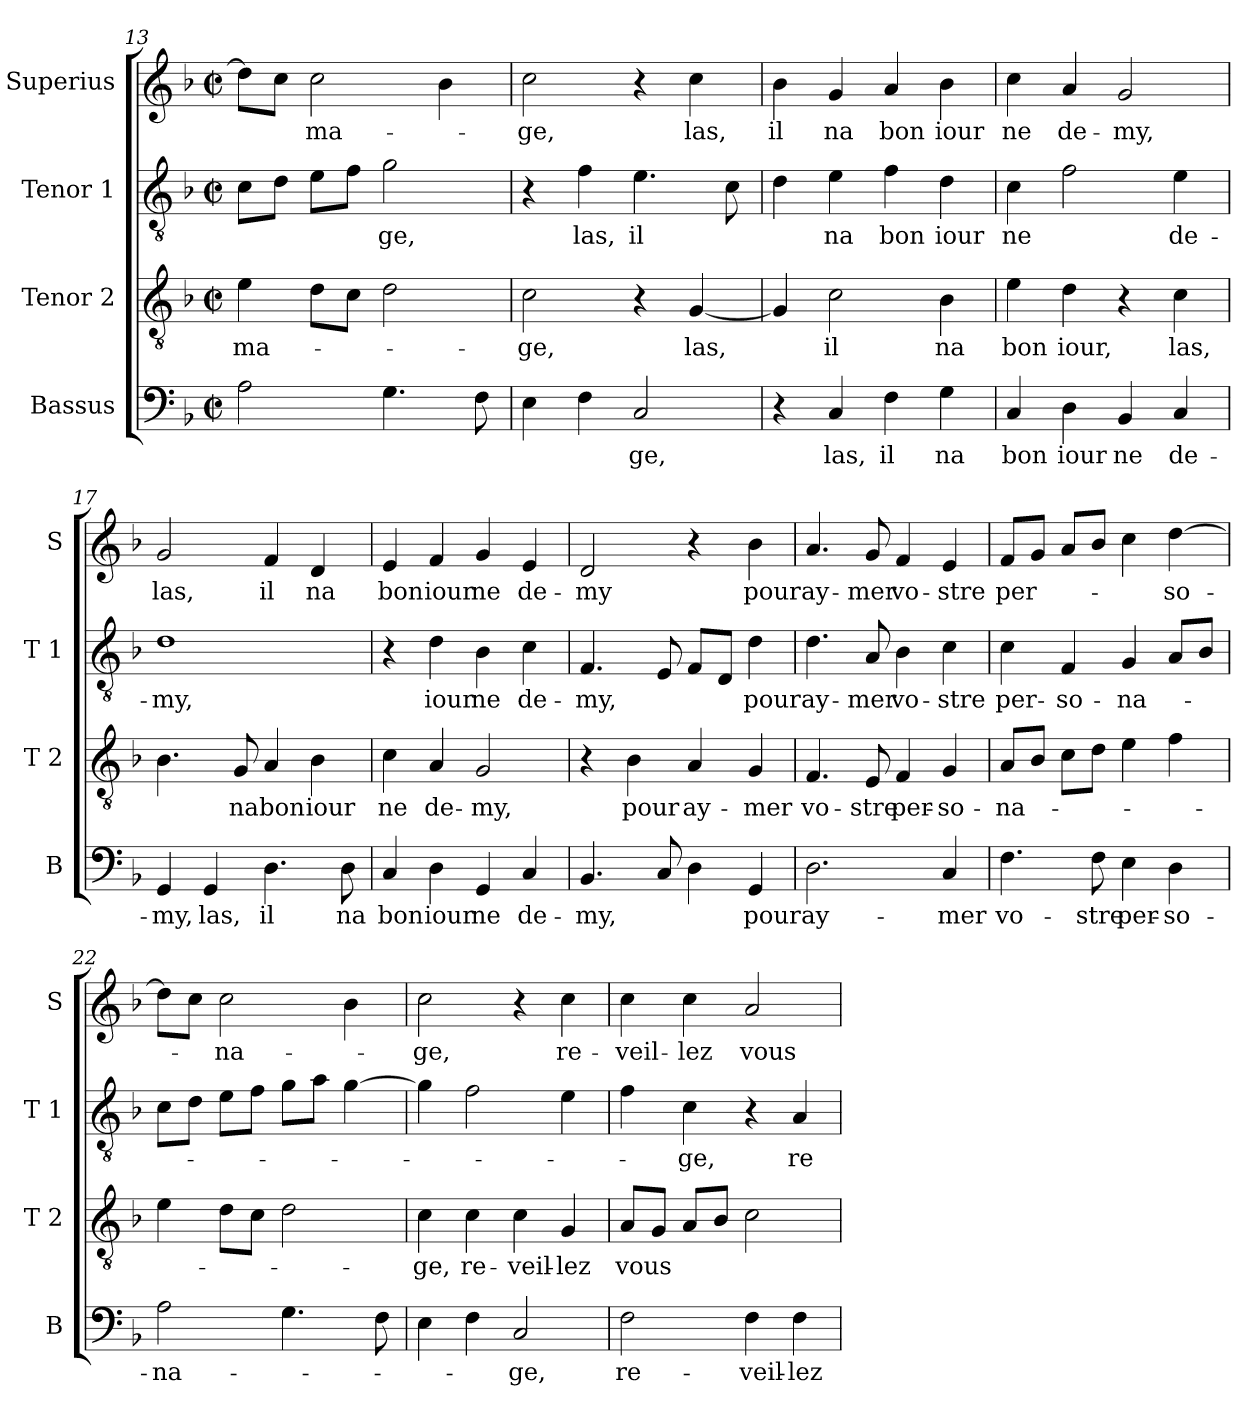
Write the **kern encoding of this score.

**kern	**text	**kern	**text	**kern	**text	**kern	**text
*part4	*part4	*part3	*part3	*part2	*part2	*part1	*part1
*staff4	*staff4	*staff3	*staff3	*staff2	*staff2	*staff1	*staff1
*I"Bassus	*	*I"Tenor 2	*	*I"Tenor 1	*	*I"Superius	*
*I'B	*	*I'T 2	*	*I'T 1	*	*I'S	*
!!LO:LB:g=z
*clefF4	*	*clefGv2	*	*clefGv2	*	*clefG2	*
*k[b-]	*	*k[b-]	*	*k[b-]	*	*k[b-]	*
*F:	*	*F:	*	*F:	*	*F:	*
*M2/2	*	*M2/2	*	*M2/2	*	*M2/2	*
*met(c|)	*	*met(c|)	*	*met(c|)	*	*met(c|)	*
=13	=13	=13	=13	=13	=13	=13	=13
!	!	!	!LO:LY:b	!	!	!	!
2A\	.	4e\	-ma-	8c\L	.	8dd\L]	.
.	.	.	.	8d\J	.	8cc\J	.
!	!	!	!	!	!	!	!LO:LY:b
.	.	8d\L	.	8e\L	.	2cc\	-ma-
.	.	8c\J	.	8f\J	.	.	.
!	!	!	!	!	!LO:LY:b	!	!
4.G\	.	2d\	.	2g\	-ge,	.	.
.	.	.	.	.	.	4b-\	.
8F\	.	.	.	.	.	.	.
=14	=14	=14	=14	=14	=14	=14	=14
!	!	!	!LO:LY:b	!	!	!	!LO:LY:b
4E\	.	2c\	-ge,	4r	.	2cc\	-ge,
!	!	!	!	!	!LO:LY:b	!	!
4F\	.	.	.	4f\	las,	.	.
!	!LO:LY:b	!	!	!	!LO:LY:b	!	!
2C/	-ge,	4r	.	4.e\	il	4r	.
!	!	!	!LO:LY:b	!	!	!	!LO:LY:b
.	.	[4G/	las,	.	.	4cc\	las,
.	.	.	.	8c\	.	.	.
=15	=15	=15	=15	=15	=15	=15	=15
!	!	!	!	!	!	!	!LO:LY:b
4r	.	4G/]	.	4d\	.	4b-\	il
!	!LO:LY:b	!	!LO:LY:b	!	!LO:LY:b	!	!LO:LY:b
4C/	las,	2c\	il	4e\	na	4g/	na
!	!LO:LY:b	!	!	!	!LO:LY:b	!	!LO:LY:b
4F\	il	.	.	4f\	bon	4a/	bon
!	!LO:LY:b	!	!LO:LY:b	!	!LO:LY:b	!	!LO:LY:b
4G\	na	4B-\	na	4d\	iour	4b-\	iour
=16	=16	=16	=16	=16	=16	=16	=16
!	!LO:LY:b	!	!LO:LY:b	!	!LO:LY:b	!	!LO:LY:b
4C/	bon	4e\	bon	4c\	ne	4cc\	ne
!	!LO:LY:b	!	!LO:LY:b	!	!	!	!LO:LY:b
4D\	iour	4d\	iour,	2f\	.	4a/	de-
!	!LO:LY:b	!	!	!	!	!	!LO:LY:b
4BB-/	ne	4r	.	.	.	2g/	-my,
!	!LO:LY:b	!	!LO:LY:b	!	!LO:LY:b	!	!
4C/	de-	4c\	las,	4e\	de-	.	.
=17	=17	=17	=17	=17	=17	=17	=17
!	!LO:LY:b	!	!	!	!LO:LY:b	!	!LO:LY:b
4GG/	-my,	4.B-\	.	1d	-my,	2g/	las,
!	!LO:LY:b	!	!	!	!	!	!
4GG/	las,	.	.	.	.	.	.
!	!	!	!LO:LY:b	!	!	!	!
.	.	8G/	na	.	.	.	.
!	!LO:LY:b	!	!LO:LY:b	!	!	!	!LO:LY:b
4.D\	il	4A/	bon	.	.	4f/	il
!	!	!	!LO:LY:b	!	!	!	!LO:LY:b
.	.	4B-\	iour	.	.	4d/	na
!	!LO:LY:b	!	!	!	!	!	!
8D\	na	.	.	.	.	.	.
=18	=18	=18	=18	=18	=18	=18	=18
!	!LO:LY:b	!	!LO:LY:b	!	!	!	!LO:LY:b
4C/	bon	4c\	ne	4r	.	4e/	bon
!	!LO:LY:b	!	!LO:LY:b	!	!LO:LY:b	!	!LO:LY:b
4D\	iour	4A/	de-	4d\	iour	4f/	iour
!	!LO:LY:b	!	!LO:LY:b	!	!LO:LY:b	!	!LO:LY:b
4GG/	ne	2G/	-my,	4B-\	ne	4g/	ne
!	!LO:LY:b	!	!	!	!LO:LY:b	!	!LO:LY:b
4C/	de-	.	.	4c\	de-	4e/	de-
!!LO:PB:g=z
=19	=19	=19	=19	=19	=19	=19	=19
!	!LO:LY:b	!	!	!	!LO:LY:b	!	!LO:LY:b
4.BB-/	-my,	4r	.	4.F/	-my,	2d/	-my
!	!	!	!LO:LY:b	!	!	!	!
.	.	4B-\	pour	.	.	.	.
8C/	.	.	.	8E/	.	.	.
!	!	!	!LO:LY:b	!	!	!	!
4D\	.	4A/	ay-	8F/L	.	4r	.
.	.	.	.	8D/J	.	.	.
!	!LO:LY:b	!	!LO:LY:b	!	!LO:LY:b	!	!LO:LY:b
4GG/	pour	4G/	-mer	4d\	pour	4b-\	pour
=20	=20	=20	=20	=20	=20	=20	=20
!	!LO:LY:b	!	!LO:LY:b	!	!LO:LY:b	!	!LO:LY:b
2.D\	ay-	4.F/	vo-	4.d\	ay-	4.a/	ay-
!	!	!	!LO:LY:b	!	!LO:LY:b	!	!LO:LY:b
.	.	8E/	-stre	8A/	-mer	8g/	-mer
!	!	!	!LO:LY:b	!	!LO:LY:b	!	!LO:LY:b
.	.	4F/	per-	4B-\	vo-	4f/	vo-
!	!LO:LY:b	!	!LO:LY:b	!	!LO:LY:b	!	!LO:LY:b
4C/	-mer	4G/	-so-	4c\	-stre	4e/	-stre
=21	=21	=21	=21	=21	=21	=21	=21
!	!LO:LY:b	!	!LO:LY:b	!	!LO:LY:b	!	!LO:LY:b
4.F\	vo-	8A/L	-na-	4c\	per-	8f/L	per-
.	.	8B-/J	.	.	.	8g/J	.
!	!	!	!	!	!LO:LY:b	!	!
.	.	8c\L	.	4F/	-so-	8a/L	.
!	!LO:LY:b	!	!	!	!	!	!
8F\	-stre	8d\J	.	.	.	8b-/J	.
!	!LO:LY:b	!	!	!	!LO:LY:b	!	!
4E\	per-	4e\	.	4G/	-na-	4cc\	.
!	!LO:LY:b	!	!	!	!	!	!LO:LY:b
4D\	-so-	4f\	.	8A/L	.	[4dd\	-so-
.	.	.	.	8B-/J	.	.	.
=22	=22	=22	=22	=22	=22	=22	=22
!	!LO:LY:b	!	!	!	!	!	!
2A\	-na-	4e\	.	8c\L	.	8dd\L]	.
.	.	.	.	8d\J	.	8cc\J	.
!	!	!	!	!	!	!	!LO:LY:b
.	.	8d\L	.	8e\L	.	2cc\	-na-
.	.	8c\J	.	8f\J	.	.	.
4.G\	.	2d\	.	8g\L	.	.	.
.	.	.	.	8a\J	.	.	.
.	.	.	.	[4g\	.	4b-\	.
8F\	.	.	.	.	.	.	.
=23	=23	=23	=23	=23	=23	=23	=23
!	!	!	!LO:LY:b	!	!	!	!LO:LY:b
4E\	.	4c\	-ge,	4g\]	.	2cc\	-ge,
!	!	!	!LO:LY:b	!	!	!	!
4F\	.	4c\	re-	2f\	.	.	.
!	!LO:LY:b	!	!LO:LY:b	!	!	!	!
2C/	-ge,	4c\	-veil-	.	.	4r	.
!	!	!	!LO:LY:b	!	!	!	!LO:LY:b
.	.	4G/	-lez	4e\	.	4cc\	re-
=24	=24	=24	=24	=24	=24	=24	=24
!	!LO:LY:b	!	!LO:LY:b	!	!	!	!LO:LY:b
2F\	re-	8A/L	vous	4f\	.	4cc\	-veil-
.	.	8G/J	.	.	.	.	.
!	!	!	!	!	!LO:LY:b	!	!LO:LY:b
.	.	8A/L	.	4c\	-ge,	4cc\	-lez
.	.	8B-/J	.	.	.	.	.
!	!LO:LY:b	!	!	!	!	!	!LO:LY:b
4F\	-veil-	2c\	.	4r	.	2a/	vous
!	!LO:LY:b	!	!	!	!LO:LY:b	!	!
4F\	-lez	.	.	4A/	re-	.	.
=	=	=	=	=	=	=	=
*-	*-	*-	*-	*-	*-	*-	*-
